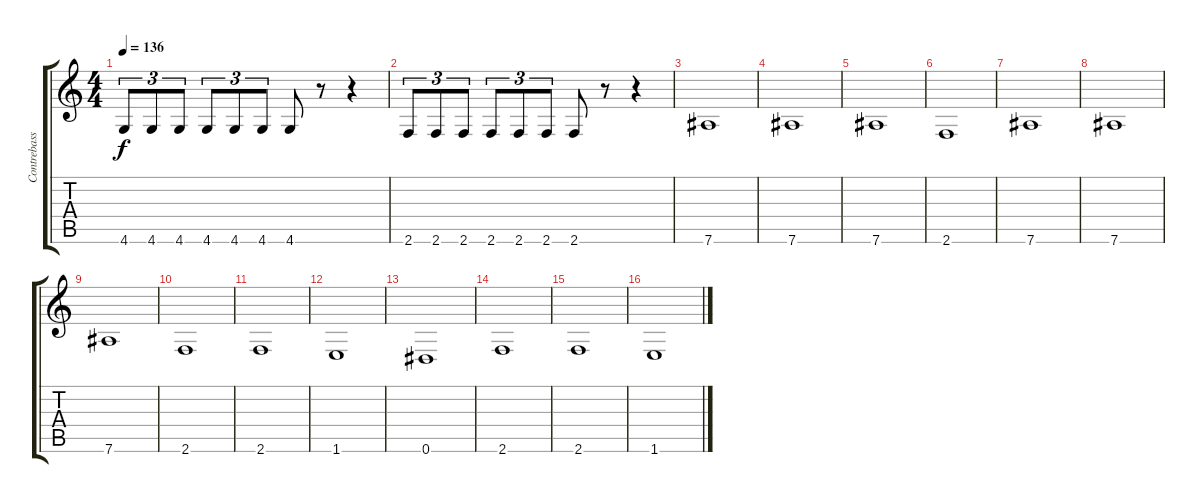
\track ("Contrebasse" "Contrebass") {instrument contrabass}
\staff {score tabs}
\tuning (Eb4 Bb3 Gb3 Db3 Ab2 Eb2) {hide}
\ts (4 4)
\tempo 136
\clef g2
\ks c
4.6.8{tu (3 2) dy f} 4.6.8{tu (3 2)} 4.6.8{tu (3 2)} 4.6.8{tu (3 2)} 4.6.8{tu (3 2)} 4.6.8{tu (3 2)} 4.6.8 r.8 r.4 |
2.6.8{tu (3 2)} 2.6.8{tu (3 2)} 2.6.8{tu (3 2)} 2.6.8{tu (3 2)} 2.6.8{tu (3 2)} 2.6.8{tu (3 2)} 2.6.8 r.8 r.4 |
7.6.1 |
7.6.1 |
7.6.1 |
2.6.1 |
7.6.1 |
7.6.1 |
7.6.1 |
2.6.1 |
2.6.1 |
1.6.1 |
0.6.1 |
2.6.1 |
2.6.1 |
1.6.1
